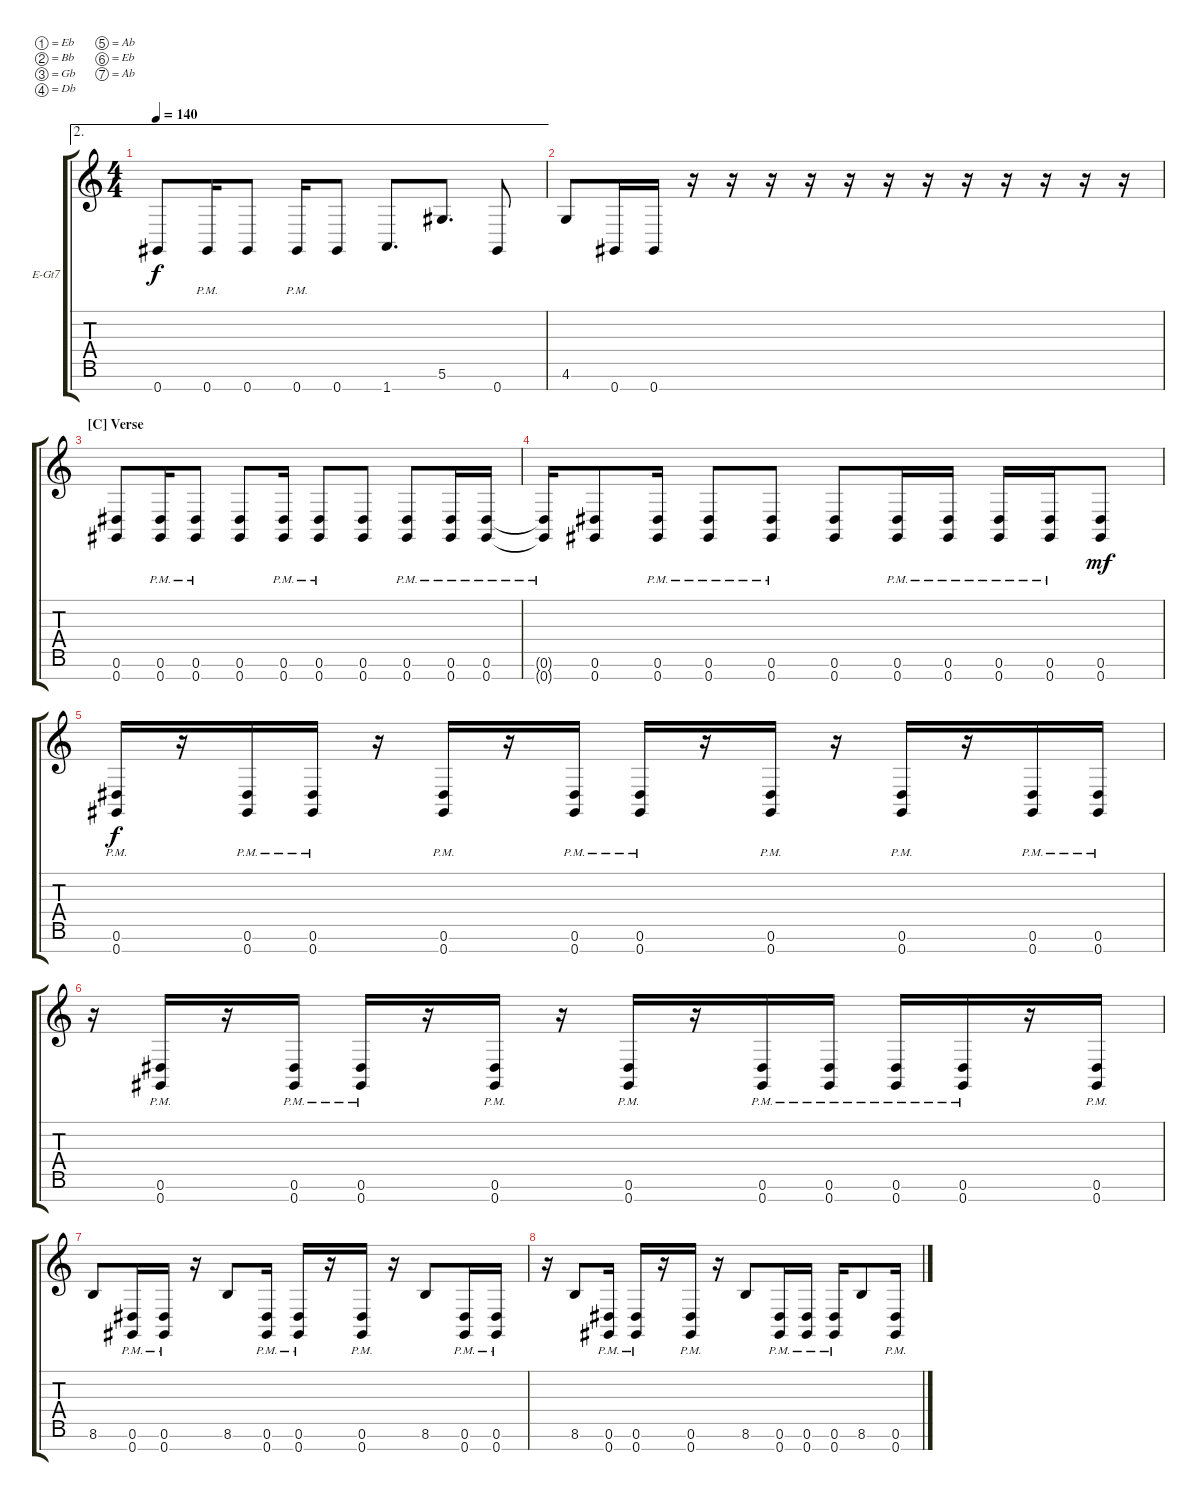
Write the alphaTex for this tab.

\bracketExtendMode groupsimilarinstruments
\firstSystemTrackNameOrientation horizontal
\otherSystemsTrackNameOrientation horizontal
\track ("Right Guitar" "E-Gt7") {instrument distortionguitar}
\staff {score tabs}
\tuning (Eb4 Bb3 Gb3 Db3 Ab2 Eb2 Ab1)
\ae 2
\ts (4 4)
\tempo 140
\clef g2
\ks c
0.7.8{dy f} 0.7{pm}.16 0.7.8 0.7{pm}.16 0.7.8 1.7.8{d} 5.6.8{d} 0.7.8 |
4.6.8 0.7.16 0.7.16 r.16 r.16 r.16 r.16 r.16 r.16 r.16 r.16 r.16 r.16 r.16 r.16 |
\section ("C" "Verse")
(0.7 0.6).8 (0.7{pm} 0.6{pm}).16 (0.7{pm} 0.6{pm}).8 (0.7 0.6).8 (0.7{pm} 0.6{pm}).16 (0.7{pm} 0.6{pm}).8 (0.7 0.6).8 (0.7{pm} 0.6{pm}).8 (0.7{pm} 0.6{pm}).16 (0.7{pm} 0.6{pm}).16 |
(0.7{pm t} 0.6{pm t}).16 (0.7 0.6).8 (0.6{pm} 0.7{pm}).16 (0.6{pm} 0.7{pm}).8 (0.7{pm} 0.6{pm}).8 (0.6 0.7).8 (0.7{pm} 0.6{pm}).16 (0.7{pm} 0.6{pm}).16 (0.7{pm} 0.6{pm}).16 (0.7{pm} 0.6{pm}).16 (0.6 0.7).8{dy mf} |
(0.7{pm} 0.6{pm}).16{dy f} r.16 (0.7{pm} 0.6{pm}).16 (0.7{pm} 0.6{pm}).16 r.16 (0.7{pm} 0.6{pm}).16 r.16 (0.7{pm} 0.6{pm}).16 (0.7{pm} 0.6{pm}).16 r.16 (0.7{pm} 0.6{pm}).16 r.16 (0.7{pm} 0.6{pm}).16 r.16 (0.7{pm} 0.6{pm}).16 (0.7{pm} 0.6{pm}).16 |
r.16 (0.7{pm} 0.6{pm}).16 r.16 (0.7{pm} 0.6{pm}).16 (0.7{pm} 0.6{pm}).16 r.16 (0.7{pm} 0.6{pm}).16 r.16 (0.7{pm} 0.6{pm}).16 r.16 (0.7{pm} 0.6{pm}).16 (0.7{pm} 0.6{pm}).16 (0.7{pm} 0.6{pm}).16 (0.7{pm} 0.6{pm}).16 r.16 (0.7{pm} 0.6{pm}).16 |
8.6.8 (0.7{pm} 0.6{pm}).16 (0.7{pm} 0.6{pm}).16 r.16 8.6.8 (0.7{pm} 0.6{pm}).16 (0.7{pm} 0.6{pm}).16 r.16 (0.7{pm} 0.6{pm}).16 r.16 8.6.8 (0.7{pm} 0.6{pm}).16 (0.7{pm} 0.6{pm}).16 |
r.16 8.6.8 (0.7{pm} 0.6{pm}).16 (0.7{pm} 0.6{pm}).16 r.16 (0.7{pm} 0.6{pm}).16 r.16 8.6.8 (0.7{pm} 0.6{pm}).16 (0.7{pm} 0.6{pm}).16 (0.7{pm} 0.6{pm}).16 8.6.8 (0.7{pm} 0.6{pm}).16
